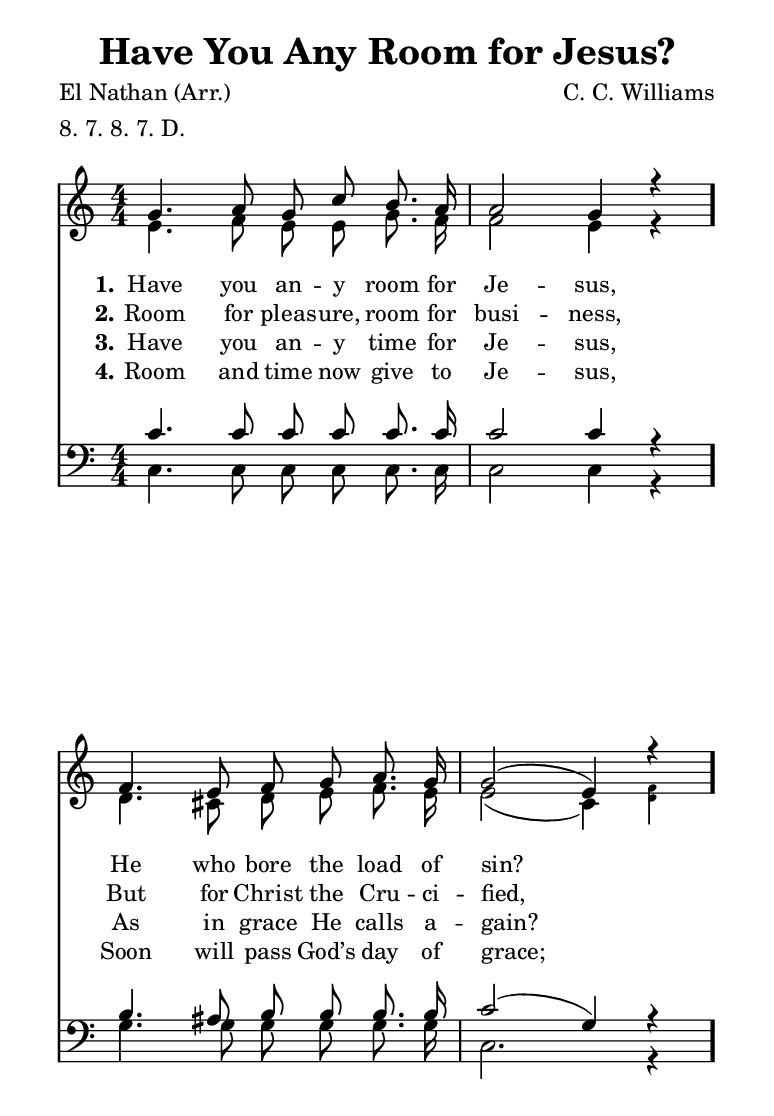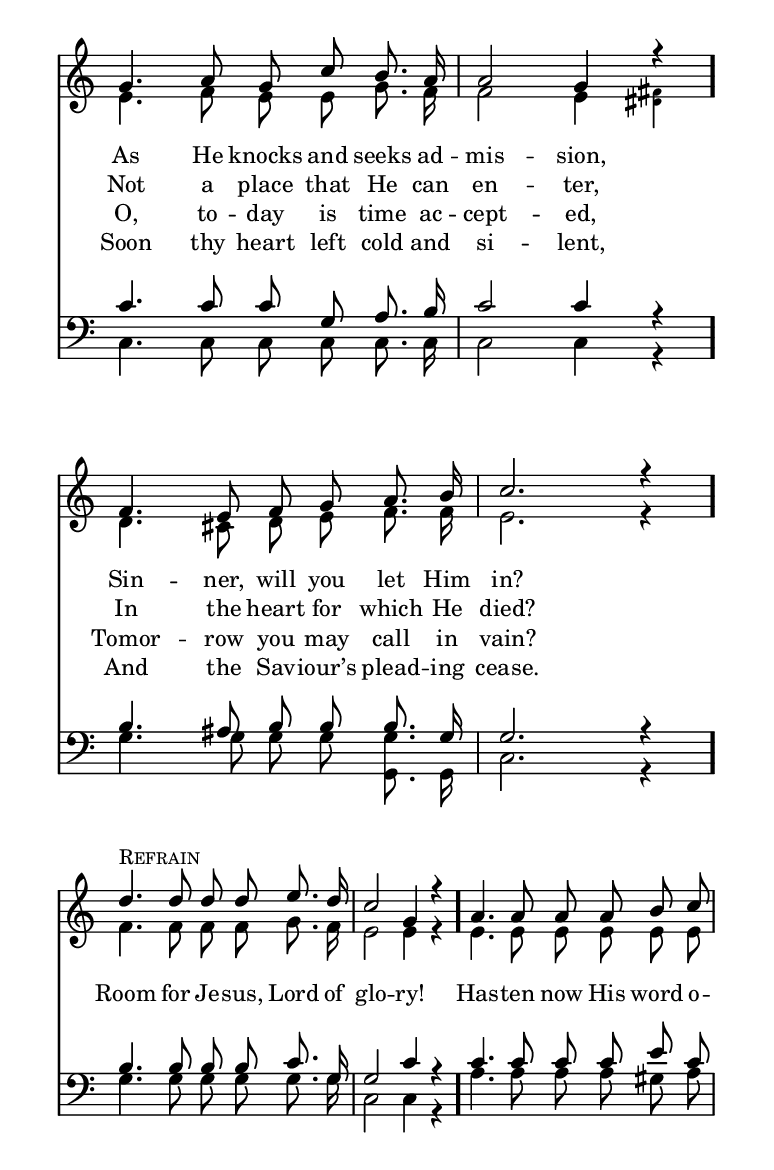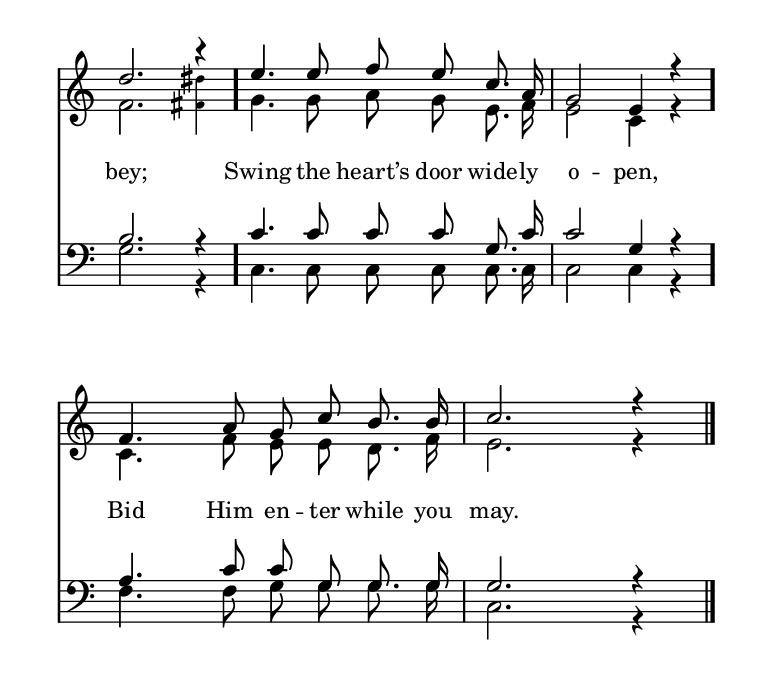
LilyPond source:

\include "common/global.ily"
\paper {
  \include "common/paper.ily"
  systems-per-page = #(cond (is-eogsized 5) (#t #f))
}

\header{
  hymnnumber = "92"
  title = "Have You Any Room for Jesus?"
  tunename = ""
  meter = "8. 7. 8. 7. D."
  poet = "El Nathan (Arr.)"
  composer = "C. C. Williams"
  %copyright = ""
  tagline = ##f
}

% for fermata in MIDI
ta = { \tempo 4=80 }
tb = { \tempo 4=40 }

patternAA = { c4. c8 c8 c8 c8. c16 | c2 c4 c4 }
patternAB = { c4. c8 c8 c8 c8. c16 | c2.   c4 }
patternAC = { c4. c8 c8 c8 c8  c8  | c2.   c4 }

global = {
  \include "common/overrides.ily"
  \override Staff.TimeSignature.style = #'numbered
  \time 4/4
  \override Score.MetronomeMark.transparent = ##t % hide all fermata changes too
  \ta
  \key c \major
  %\partial 4
  \autoBeamOff
}

notesSoprano = {
\global
\relative c'' {

  \changePitch \patternAA { g a g c b a | a g r }
  f4. e8 f8 g8 a8. g16 | g2( e4) r4
  g4. a8 g8 c8 b8. a16 | a2 g4 r4
  \changePitch \patternAB { f e f g a b | c r }

  << s^\markup { \small \caps "Refrain" }
  \changePitch \patternAA { d d d d e d | c g r } >>
  a4. a8 a8 a8 b8 c8 | d2. r4
  \changePitch \patternAA { e e f e c a | g e r }
  \changePitch \patternAB { f a g c b b | c r }

  \bar "|."

}
}

notesAlto = {
\global
\relative e' {

  \changePitch \patternAA { e f e e g f | f e r }
  d4. cis8 d8 e8 f8. e16 | e2( c4) \once \override NoteHead.font-size = #-4 << f4 d4 >>
  e4. f8 e8 e8 g8. f16 | f2 e4 \once \override NoteHead.font-size = #-4 << fis4 dis4 >>
  \changePitch \patternAB { d cis d e f f | e r }

  \changePitch \patternAA { f f f f g f | e e r }
  e4. e8 e8 e8 e8 e8 | f2. \once \override NoteHead.font-size = #-4 << dis'4 fis,4 >>
  \changePitch \patternAA { g g a g e f | e c r }
  \changePitch \patternAB { c f e e d f | e r }

}
}

notesTenor = {
\global
\relative a {

  \changePitch \patternAA { c c c c c c | c c r }
  \changePitch \patternAA { b ais b b b b | c( g) r }
  \changePitch \patternAA { c c c g a b | c c r }
  \changePitch \patternAB { b ais b b b g | g r }

  \changePitch \patternAA { b b b b c g | g c r }
  \changePitch \patternAC { c c c c e c | b r }
  \changePitch \patternAA { c c c c g c | c g r }
  \changePitch \patternAB { a c c g g g | g r }

}
}

notesBass = {
\global
\relative f {

  \changePitch \patternAA { c c c c c c | c c r }
  \changePitch \patternAB { g' g g g g g | c, r }
  \changePitch \patternAA { c c c c c c | c c r }
  \changePitch \patternAB { g' g g g < g g, > g, c r }

  \changePitch \patternAA { g' g g g g g | c, c r }
  \changePitch \patternAC { a' a a a gis a | g r }
  \changePitch \patternAA { c, c c c c c | c c r }
  \changePitch \patternAB { f f g g g g | c, r }

}
}

Refrain = \lyricmode {

Room for Je -- sus, Lord of glo -- ry! \bar "."
Has -- ten now His word o -- bey; \bar "."
Swing the heart’s door wide -- ly o -- pen, \bar "."
Bid Him en -- ter while you may. \bar "."

}

wordsA = \lyricmode {
\set stanza = "1."

Have you an -- y room for Je -- sus, \bar "."
He who bore the load of sin? \bar "."
As He knocks and seeks ad -- mis -- sion, \bar "."
Sin -- ner, will you let Him in? \bar "."

}

wordsB = \lyricmode {
\set stanza = "2."

Room for pleas -- ure, room for busi -- ness,
But for Christ the Cru -- ci -- fied,
Not a place that He can en -- ter,
In the heart for which He died?

\Refrain

}

wordsC = \lyricmode {
\set stanza = "3."

Have you an -- y time for Je -- sus,
As in grace He calls a -- gain?
O, to -- day is time ac -- cept -- ed,
% XXX the "To" in "To -- mor -- row" is supposed to go with the grace notes
Tomor -- row you may call in vain?

}

wordsD = \lyricmode {
\set stanza = "4."

Room and time now give to Je -- sus,
Soon will pass God’s day of grace;
Soon thy heart left cold and si -- lent,
And the Sav -- iour’s plead -- ing cease.

}

\score {
  \context ChoirStaff <<
    \context Staff = upper <<
      \set ChoirStaff.systemStartDelimiter = #'SystemStartBar
      \context Voice  = sopranos { \voiceOne << \notesSoprano >> }
      \context Voice  = altos { \voiceTwo << \notesAlto >> }
      \context Lyrics = one   \lyricsto sopranos \wordsA
      \context Lyrics = two   \lyricsto sopranos \wordsB
      \context Lyrics = three \lyricsto sopranos \wordsC
      \context Lyrics = four  \lyricsto sopranos \wordsD
    >>
    \context Staff = men <<
      \clef bass
      \context Voice  = tenors { \voiceOne << \notesTenor >> }
      \context Voice  = basses { \voiceTwo << \notesBass >> }
    >>
  >>
  \layout {
    \include "common/layout.ily"
  }
  \midi{
    \include "common/midi.ily"
  }
}

\version "2.19.49"  % necessary for upgrading to future LilyPond versions.

% vi:set et ts=2 sw=2 ai nocindent syntax=lilypond:
